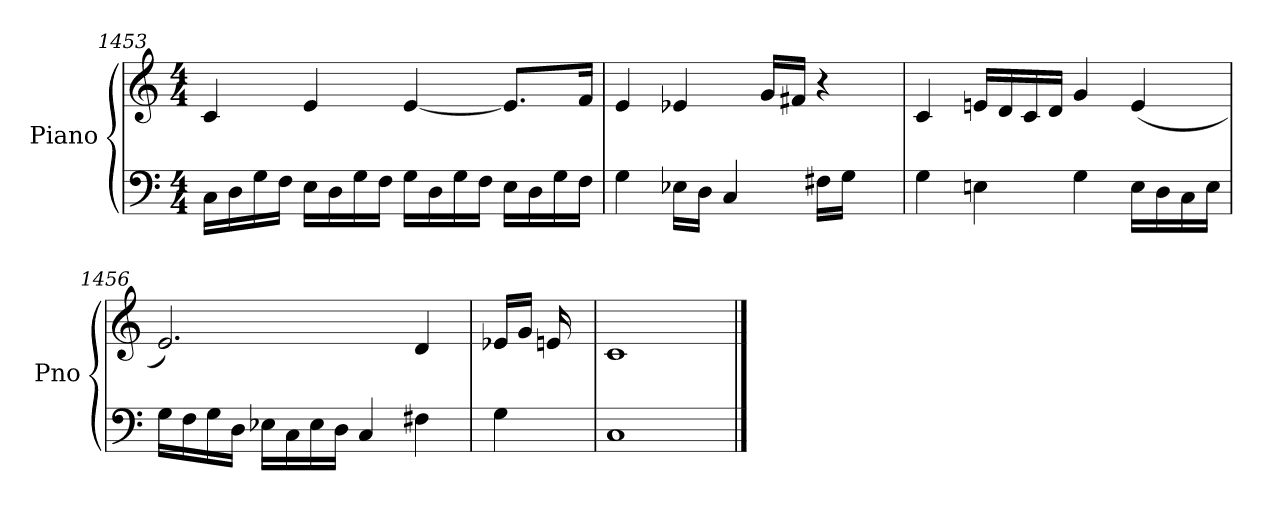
**kern	**kern
*part1	*part1
*staff2	*staff1
*I"Piano	*
*I'Pno	*
!!LO:LB:g=z
*clefF4	*clefG2
*k[]	*k[]
*M4/4	*M4/4
=1453	=1453
16C\LL	4c/
16D\	.
16G\	.
16F\JJ	.
16E\LL	4e/
16D\	.
16G\	.
16F\JJ	.
16G\LL	[4e/
16D\	.
16G\	.
16F\JJ	.
16E\LL	8.e/L]
16D\	.
16G\	.
16F\JJ	16f/Jk
=1454	=1454
4G\	4e/
16E-X\LL	4e-X/
16D\JJ	.
4C/	.
.	16g/LL
.	16f#X/JJ
16F#X\LL	4r
16G\JJ	.
8ryy	.
=1455	=1455
4G\	4c/
4En\	16en/LL
.	16d/
.	16c/
.	16d/JJ
4G\	4g/
16E\LL	(<4e/
16D\	.
16C\	.
16E\JJ	.
!!LO:LB:g=z
=1456	=1456
16G\LL	2.e/)
16F\	.
16G\	.
16D\JJ	.
16E-X\LL	.
16C\	.
16E-\	.
16D\JJ	.
4C/	.
4F#X\	4d/
=1457	=1457
4G\	16e-X/LL
.	16g/JJ
.	16en/
.	16ryy
=1458	=1458
1C	1c
==	==
*-	*-
